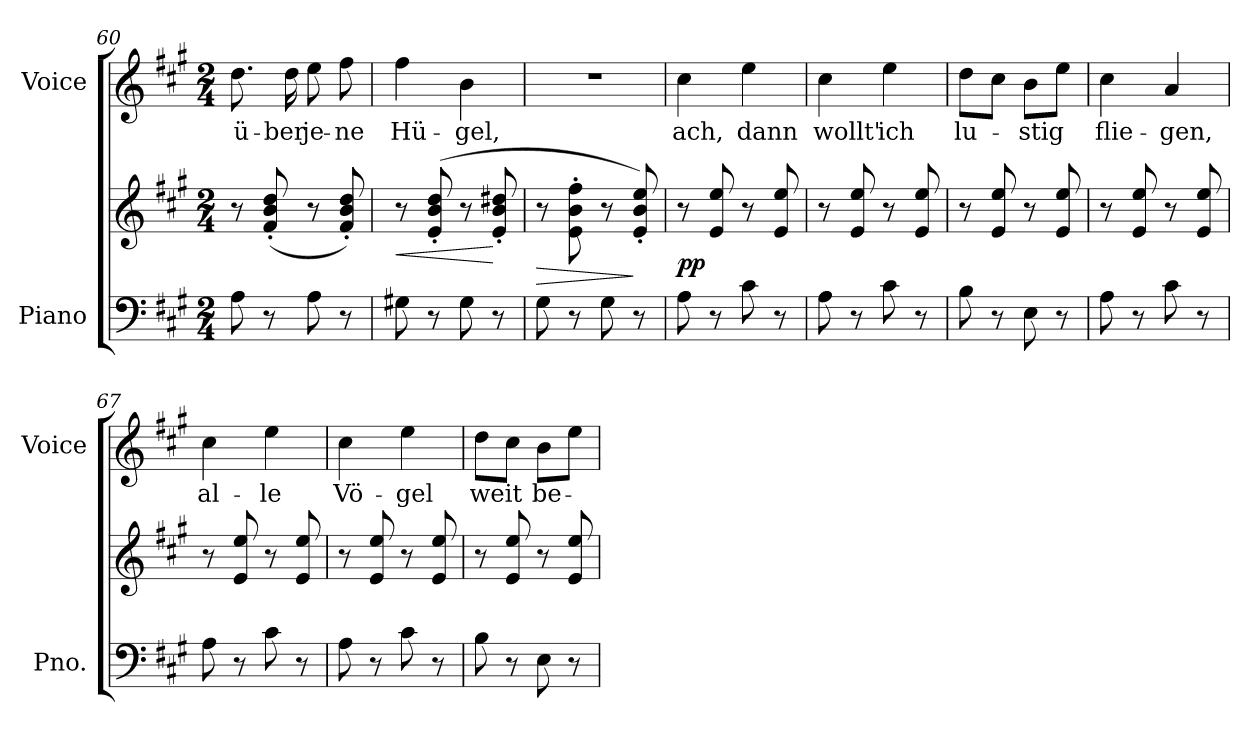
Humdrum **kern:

**kern	**kern	**dynam	**kern	**text
*part2	*part2	*part2	*part1	*part1
*staff3	*staff2	*staff2/3	*staff1	*staff1
*I"Piano	*	*	*I"Voice	*
*I'Pno.	*	*	*I'Voice	*
*clefF4	*clefG2	*	*clefG2	*
*k[f#c#g#]	*k[f#c#g#]	*	*k[f#c#g#]	*
*A:	*A:	*	*A:	*
*M2/4	*M2/4	*	*M2/4	*
=60	=60	=60	=60	=60
!	!	!	!	!LO:LY:b:color=#000000
8Ai\	8r	.	8.ddi\	ü-
8r	(8f#i/' 8bi' 8ddi'	.	.	.
!	!	!	!	!LO:LY:b:color=#000000
.	.	.	16ddi\	-ber
!	!	!	!	!LO:LY:b:color=#000000
8Ai\	8r	.	8eei\	je-
!	!	!	!	!LO:LY:b:color=#000000
8r	8f#i/' 8bi' 8ddi')	.	8ff#i\	-ne
=61	=61	=61	=61	=61
!	!	!LO:HP:b	!	!
!	!	!	!	!LO:LY:b:color=#000000
8G#Xi\	8r	<	4ff#i\	Hü-
8r	(8ei/' 8bi' 8ddi'	.	.	.
!	!	!	!	!LO:LY:b:color=#000000
8G#i\	8r	.	4bi\	-gel,
8r	8ei/' 8bi' 8dd#Xi'	[	.	.
=62	=62	=62	=62	=62
!	!	!LO:HP:b	!LO:N:vis=1	!
8G#i\	8r	>	2r	.
8r	8ei\' 8bi' 8ff#i'	.	.	.
8G#i\	8r	.	.	.
8r	8ei/' 8bi' 8eei')	]	.	.
=63	=63	=63	=63	=63
!	!	!	!	!LO:LY:b:color=#000000
8Ai\	8r	pp	4cc#i\	ach,
8r	8ei/ 8eei	.	.	.
!	!	!	!	!LO:LY:b:color=#000000
8c#i\	8r	.	4eei\	dann
8r	8ei/ 8eei	.	.	.
=64	=64	=64	=64	=64
!	!	!	!	!LO:LY:b:color=#000000
8Ai\	8r	.	4cc#i\	wollt'
8r	8ei/ 8eei	.	.	.
!	!	!	!	!LO:LY:b:color=#000000
8c#i\	8r	.	4eei\	ich
8r	8ei/ 8eei	.	.	.
=65	=65	=65	=65	=65
!	!	!	!	!LO:LY:b:color=#000000
8Bi\	8r	.	8ddi\L	lu-
8r	8ei/ 8eei	.	8cc#i\J	.
!	!	!	!	!LO:LY:b:color=#000000
8Ei\	8r	.	8bi\L	-stig
8r	8ei/ 8eei	.	8eei\J	.
!!LO:LB:g=z
=66	=66	=66	=66	=66
!	!	!	!	!LO:LY:b:color=#000000
8Ai\	8r	.	4cc#i\	flie-
8r	8ei/ 8eei	.	.	.
!	!	!	!	!LO:LY:b:color=#000000
8c#i\	8r	.	4ai/	-gen,
8r	8ei/ 8eei	.	.	.
=67	=67	=67	=67	=67
!	!	!	!	!LO:LY:b:color=#000000
8Ai\	8r	.	4cc#i\	al-
8r	8ei/ 8eei	.	.	.
!	!	!	!	!LO:LY:b:color=#000000
8c#i\	8r	.	4eei\	-le
8r	8ei/ 8eei	.	.	.
=68	=68	=68	=68	=68
!	!	!	!	!LO:LY:b:color=#000000
8Ai\	8r	.	4cc#i\	Vö-
8r	8ei/ 8eei	.	.	.
!	!	!	!	!LO:LY:b:color=#000000
8c#i\	8r	.	4eei\	-gel
8r	8ei/ 8eei	.	.	.
=69	=69	=69	=69	=69
!	!	!	!	!LO:LY:b:color=#000000
8Bi\	8r	.	8ddi\L	weit
8r	8ei/ 8eei	.	8cc#i\J	.
!	!	!	!	!LO:LY:b:color=#000000
8Ei\	8r	.	8bi\L	be-
8r	8ei/ 8eei	.	8eei\J	.
=	=	=	=	=
*-	*-	*-	*-	*-
